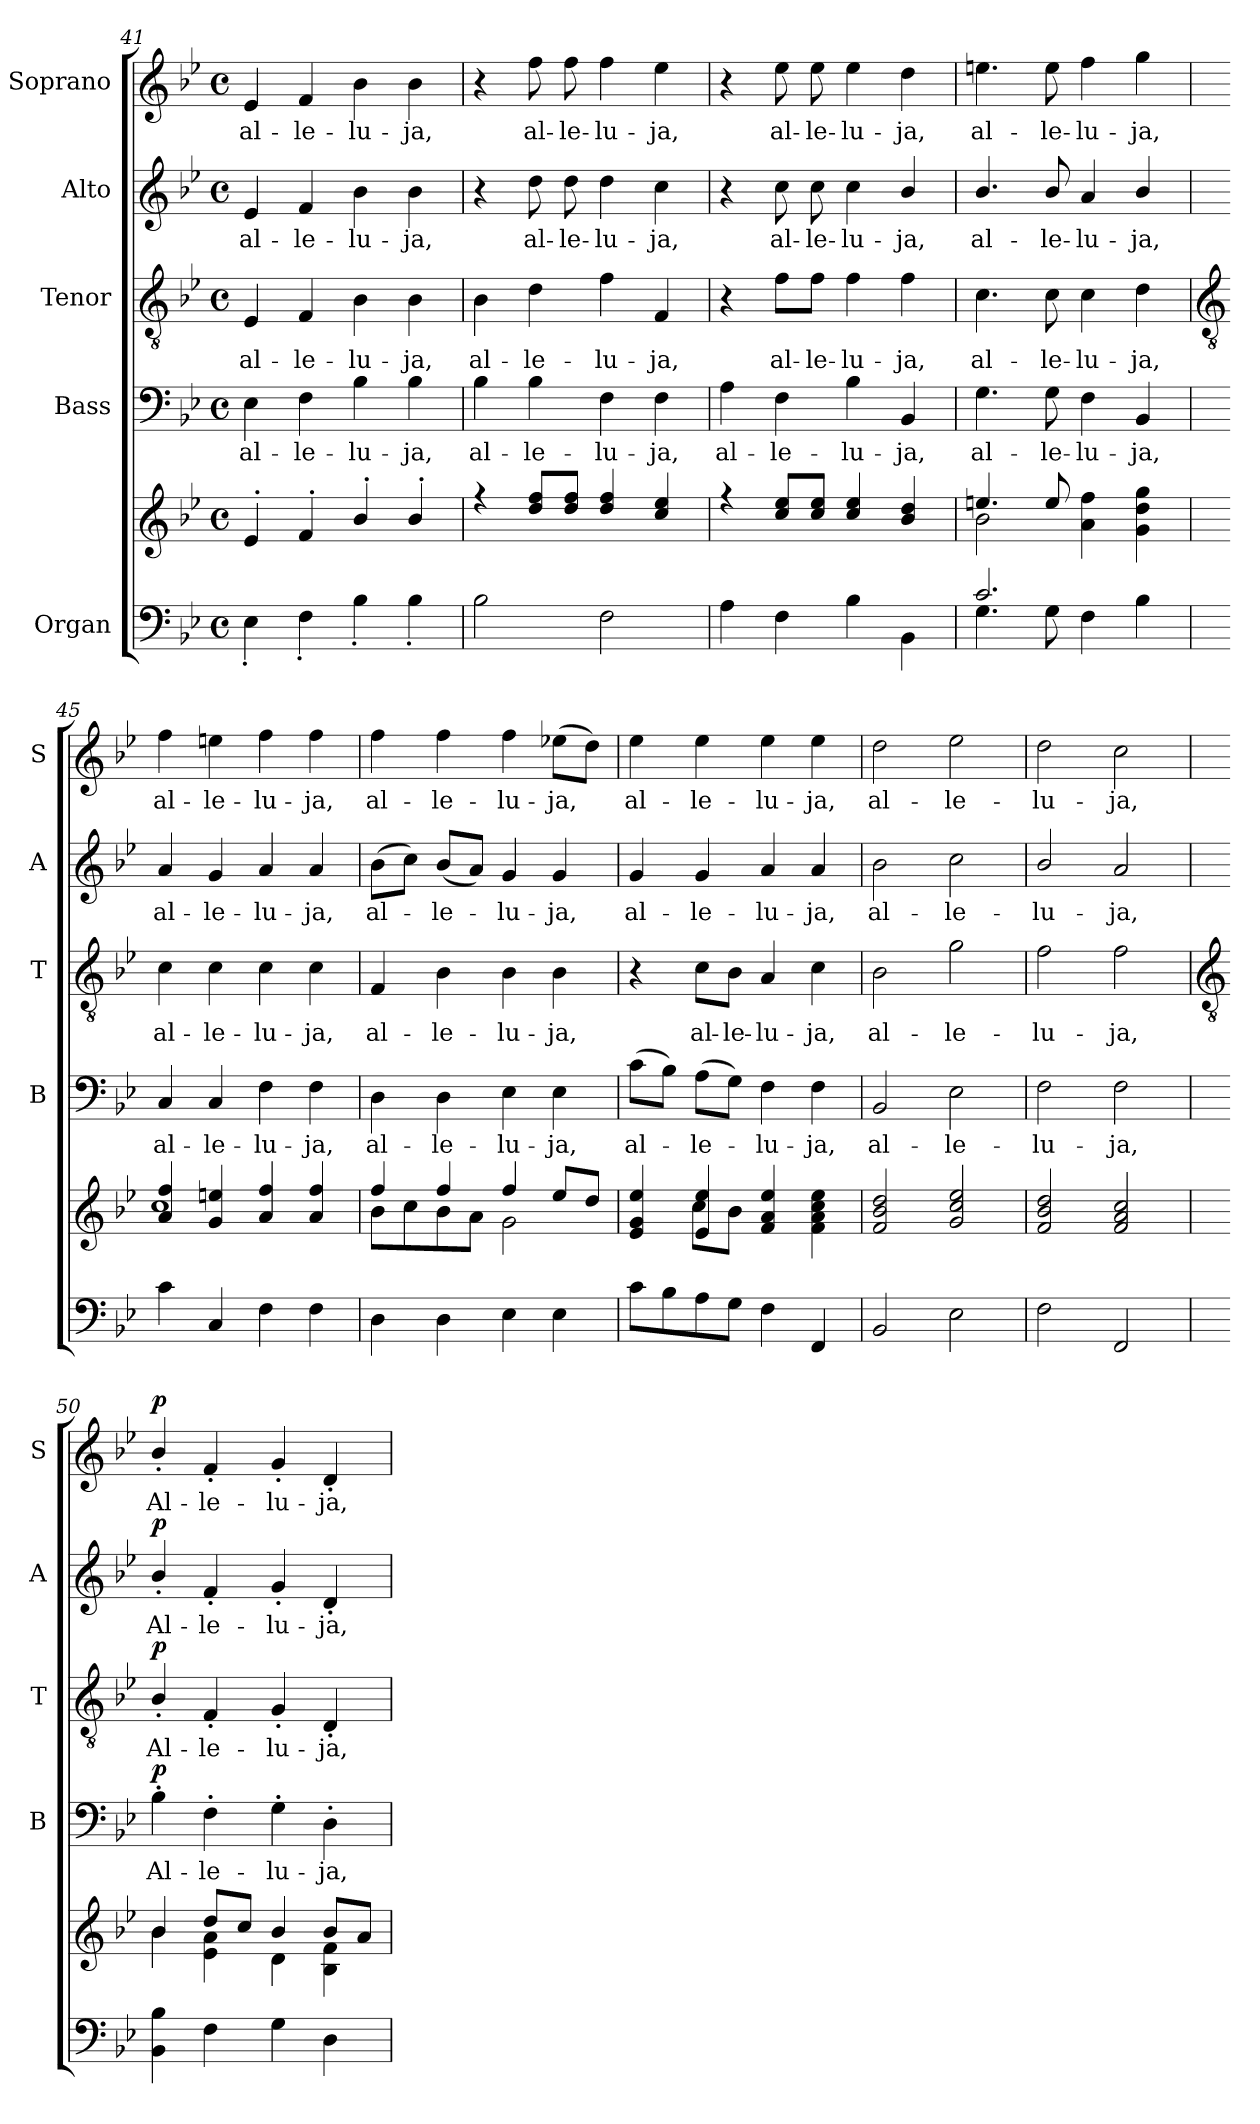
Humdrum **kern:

**kern	**kern	**kern	**text	**dynam	**kern	**text	**dynam	**kern	**text	**dynam	**kern	**text	**dynam
*part5	*part5	*part4	*part4	*part4	*part3	*part3	*part3	*part2	*part2	*part2	*part1	*part1	*part1
*staff6	*staff5	*staff4	*staff4	*staff4	*staff3	*staff3	*staff3	*staff2	*staff2	*staff2	*staff1	*staff1	*staff1
*I"Organ	*	*I"Bass	*	*	*I"Tenor	*	*	*I"Alto	*	*	*I"Soprano	*	*
*	*	*I'B	*	*	*I'T	*	*	*I'A	*	*	*I'S	*	*
*clefF4	*clefG2	*clefF4	*	*	*clefGv2	*	*	*clefG2	*	*	*clefG2	*	*
*k[b-e-]	*k[b-e-]	*k[b-e-]	*	*	*k[b-e-]	*	*	*k[b-e-]	*	*	*k[b-e-]	*	*
*B-:	*B-:	*B-:	*	*	*B-:	*	*	*B-:	*	*	*B-:	*	*
*M4/4	*M4/4	*M4/4	*	*	*M4/4	*	*	*M4/4	*	*	*M4/4	*	*
*met(c)	*met(c)	*met(c)	*	*	*met(c)	*	*	*met(c)	*	*	*met(c)	*	*
=41	=41	=41	=41	=41	=41	=41	=41	=41	=41	=41	=41	=41	=41
*^	*^	*	*	*	*	*	*	*	*	*	*	*	*
!	!	!	!	!	!LO:LY:b	!	!	!LO:LY:b	!	!	!LO:LY:b	!	!	!LO:LY:b	!
1ryy	4E-'	4e-'	1ryy	4E-	al-	.	4E-	al-	.	4e-	al-	.	4e-	al-	.
!	!	!	!	!	!LO:LY:b	!	!	!LO:LY:b	!	!	!LO:LY:b	!	!	!LO:LY:b	!
.	4F'	4f'	.	4F	-le-	.	4F	-le-	.	4f	-le-	.	4f	-le-	.
!	!	!	!	!	!LO:LY:b	!	!	!LO:LY:b	!	!	!LO:LY:b	!	!	!LO:LY:b	!
.	4B-'	4b-'	.	4B-	-lu-	.	4B-	-lu-	.	4b-	-lu-	.	4b-	-lu-	.
!	!	!	!	!	!LO:LY:b	!	!	!LO:LY:b	!	!	!LO:LY:b	!	!	!LO:LY:b	!
.	4B-'	4b-'	.	4B-	-ja,	.	4B-	-ja,	.	4b-	-ja,	.	4b-	-ja,	.
=42	=42	=42	=42	=42	=42	=42	=42	=42	=42	=42	=42	=42	=42	=42	=42
!	!	!	!	!	!LO:LY:b	!	!	!LO:LY:b	!	!	!	!	!	!	!
1ryy	2B-	4r	1ryy	4B-	al-	.	4B-	al-	.	4r	.	.	4r	.	.
!	!	!	!	!	!LO:LY:b	!	!	!LO:LY:b	!	!	!LO:LY:b	!	!	!LO:LY:b	!
.	.	8dd 8ffL	.	4B-	-le-	.	4d	-le-	.	8dd	al-	.	8ff	al-	.
!	!	!	!	!	!	!	!	!	!	!	!LO:LY:b	!	!	!LO:LY:b	!
.	.	8dd 8ffJ	.	.	.	.	.	.	.	8dd	-le-	.	8ff	-le-	.
!	!	!	!	!	!LO:LY:b	!	!	!LO:LY:b	!	!	!LO:LY:b	!	!	!LO:LY:b	!
.	2F	4dd 4ff	.	4F	-lu-	.	4f	-lu-	.	4dd	-lu-	.	4ff	-lu-	.
!	!	!	!	!	!LO:LY:b	!	!	!LO:LY:b	!	!	!LO:LY:b	!	!	!LO:LY:b	!
.	.	4cc 4ee-	.	4F	-ja,	.	4F	-ja,	.	4cc	-ja,	.	4ee-	-ja,	.
=43	=43	=43	=43	=43	=43	=43	=43	=43	=43	=43	=43	=43	=43	=43	=43
!	!	!	!	!	!LO:LY:b	!	!	!	!	!	!	!	!	!	!
1ryy	4A	4r	1ryy	4A	al-	.	4r	.	.	4r	.	.	4r	.	.
!	!	!	!	!	!LO:LY:b	!	!	!LO:LY:b	!	!	!LO:LY:b	!	!	!LO:LY:b	!
.	4F	8cc 8ee-L	.	4F	-le-	.	8f\L	al-	.	8cc	al-	.	8ee-	al-	.
!	!	!	!	!	!	!	!	!LO:LY:b	!	!	!LO:LY:b	!	!	!LO:LY:b	!
.	.	8cc 8ee-J	.	.	.	.	8f\J	-le-	.	8cc	-le-	.	8ee-	-le-	.
!	!	!	!	!	!LO:LY:b	!	!	!LO:LY:b	!	!	!LO:LY:b	!	!	!LO:LY:b	!
.	4B-	4cc 4ee-	.	4B-	-lu-	.	4f	-lu-	.	4cc	-lu-	.	4ee-	-lu-	.
!	!	!	!	!	!LO:LY:b	!	!	!LO:LY:b	!	!	!LO:LY:b	!	!	!LO:LY:b	!
.	4BB-	4b- 4dd	.	4BB-	-ja,	.	4f	-ja,	.	4b-/	-ja,	.	4dd	-ja,	.
=44	=44	=44	=44	=44	=44	=44	=44	=44	=44	=44	=44	=44	=44	=44	=44
!	!	!	!	!	!LO:LY:b	!	!	!LO:LY:b	!	!	!LO:LY:b	!	!	!LO:LY:b	!
2.c/	4.G	4.een/	2b-\	4.G	al-	.	4.c	al-	.	4.b-/	al-	.	4.een	al-	.
!	!	!	!	!	!LO:LY:b	!	!	!LO:LY:b	!	!	!LO:LY:b	!	!	!LO:LY:b	!
.	8G	8ee/	.	8G	-le-	.	8c	-le-	.	8b-/	-le-	.	8ee	-le-	.
!	!	!	!	!	!LO:LY:b	!	!	!LO:LY:b	!	!	!LO:LY:b	!	!	!LO:LY:b	!
.	4F	4a 4ff	2ryy	4F	-lu-	.	4c	-lu-	.	4a	-lu-	.	4ff	-lu-	.
!	!	!	!	!	!LO:LY:b	!	!	!LO:LY:b	!	!	!LO:LY:b	!	!	!LO:LY:b	!
4ryy	4B-	4g 4dd 4gg	.	4BB-	-ja,	.	4d	-ja,	.	4b-/	-ja,	.	4gg	-ja,	.
*v	*v	*	*	*	*	*	*	*	*	*	*	*	*	*	*
!!LO:LB:g=z
=45	=45	=45	=45	=45	=45	=45	=45	=45	=45	=45	=45	=45	=45	=45
*	*	*	*	*	*	*clefGv2	*	*	*	*	*	*	*	*
*^	*	*	*	*	*	*	*	*	*	*	*	*	*	*
!	!	!	!	!	!LO:LY:b	!	!	!LO:LY:b	!	!	!LO:LY:b	!	!	!LO:LY:b	!
*v	*v	*	*	*	*	*	*	*	*	*	*	*	*	*	*
4c	4a 4ff	1cc\	4C	al-	.	4c	al-	.	4a	al-	.	4ff	al-	.
!	!	!	!	!LO:LY:b	!	!	!LO:LY:b	!	!	!LO:LY:b	!	!	!LO:LY:b	!
4C	4g 4een	.	4C	-le-	.	4c	-le-	.	4g	-le-	.	4een	-le-	.
!	!	!	!	!LO:LY:b	!	!	!LO:LY:b	!	!	!LO:LY:b	!	!	!LO:LY:b	!
4F	4a 4ff	.	4F	-lu-	.	4c	-lu-	.	4a	-lu-	.	4ff	-lu-	.
!	!	!	!	!LO:LY:b	!	!	!LO:LY:b	!	!	!LO:LY:b	!	!	!LO:LY:b	!
4F	4a 4ff	.	4F	-ja,	.	4c	-ja,	.	4a	-ja,	.	4ff	-ja,	.
=46	=46	=46	=46	=46	=46	=46	=46	=46	=46	=46	=46	=46	=46	=46
!	!	!	!	!LO:LY:b	!	!	!LO:LY:b	!	!	!LO:LY:b	!	!	!LO:LY:b	!
4D	4ff/	8b-\L	4D	al-	.	4F	al-	.	(>8b-L	al-	.	4ff	al-	.
.	.	8cc\	.	.	.	.	.	.	8ccJ)	.	.	.	.	.
!	!	!	!	!LO:LY:b	!	!	!LO:LY:b	!	!	!LO:LY:b	!	!	!LO:LY:b	!
4D	4ff/	8b-\	4D	-le-	.	4B-	-le-	.	(<8b-L	le-	.	4ff	-le-	.
.	.	8a\J	.	.	.	.	.	.	8aJ)	.	.	.	.	.
!	!	!	!	!LO:LY:b	!	!	!LO:LY:b	!	!	!LO:LY:b	!	!	!LO:LY:b	!
4E-	4ff/	2g\	4E-	-lu-	.	4B-	-lu-	.	4g	lu-	.	4ff	-lu-	.
!	!	!	!	!LO:LY:b	!	!	!LO:LY:b	!	!	!LO:LY:b	!	!	!LO:LY:b	!
4E-	8ee-/L	.	4E-	-ja,	.	4B-	-ja,	.	4g	-ja,	.	(>8ee-XL	-ja,	.
.	8dd/J	.	.	.	.	.	.	.	.	.	.	8ddJ)	.	.
=47	=47	=47	=47	=47	=47	=47	=47	=47	=47	=47	=47	=47	=47	=47
!	!	!	!	!LO:LY:b	!	!	!	!	!	!LO:LY:b	!	!	!LO:LY:b	!
8cL	4e- 4g 4ee-	4ryy	(>8cL	al-	.	4r	.	.	4g	al-	.	4ee-	al-	.
8B-	.	.	8B-J)	.	.	.	.	.	.	.	.	.	.	.
!	!	!	!	!LO:LY:b	!	!	!LO:LY:b	!	!	!LO:LY:b	!	!	!LO:LY:b	!
8A	4e- 4ee-	8cc\L	(>8AL	le-	.	8c\L	al-	.	4g	-le-	.	4ee-	-le-	.
!	!	!	!	!	!	!	!LO:LY:b	!	!	!	!	!	!	!
8GJ	.	8b-\J	8GJ)	.	.	8B-\J	-le-	.	.	.	.	.	.	.
!	!	!	!	!LO:LY:b	!	!	!LO:LY:b	!	!	!LO:LY:b	!	!	!LO:LY:b	!
4F	4f 4a 4ee-	2ryy	4F	lu-	.	4A	-lu-	.	4a	-lu-	.	4ee-	-lu-	.
!	!	!	!	!LO:LY:b	!	!	!LO:LY:b	!	!	!LO:LY:b	!	!	!LO:LY:b	!
4FF	4f 4a 4cc 4ee-	.	4F	-ja,	.	4c	-ja,	.	4a	-ja,	.	4ee-	-ja,	.
=48	=48	=48	=48	=48	=48	=48	=48	=48	=48	=48	=48	=48	=48	=48
!	!	!	!	!LO:LY:b	!	!	!LO:LY:b	!	!	!LO:LY:b	!	!	!LO:LY:b	!
2BB-	2f 2b- 2dd	1ryy	2BB-	al-	.	2B-	al-	.	2b-	al-	.	2dd	al-	.
!	!	!	!	!LO:LY:b	!	!	!LO:LY:b	!	!	!LO:LY:b	!	!	!LO:LY:b	!
2E-	2g 2cc 2ee-	.	2E-	-le-	.	2g	-le-	.	2cc	-le-	.	2ee-	-le-	.
=49	=49	=49	=49	=49	=49	=49	=49	=49	=49	=49	=49	=49	=49	=49
!	!	!	!	!LO:LY:b	!	!	!LO:LY:b	!	!	!LO:LY:b	!	!	!LO:LY:b	!
2F	2f 2b- 2dd	1ryy	2F	-lu-	.	2f	-lu-	.	2b-/	-lu-	.	2dd	-lu-	.
!	!	!	!	!LO:LY:b	!	!	!LO:LY:b	!	!	!LO:LY:b	!	!	!LO:LY:b	!
2FF	2f 2a 2cc	.	2F	-ja,	.	2f	-ja,	.	2a	-ja,	.	2cc	-ja,	.
!!LO:LB:g=z
=50	=50	=50	=50	=50	=50	=50	=50	=50	=50	=50	=50	=50	=50	=50
*	*	*	*	*	*	*clefGv2	*	*	*	*	*	*	*	*
!	!	!	!	!LO:LY:b	!LO:DY:b	!	!LO:LY:b	!LO:DY:b	!	!LO:LY:b	!LO:DY:b	!	!LO:LY:b	!LO:DY:b
4BB- 4B-	4b-/	4b-\	4B-'\	Al-	p	4B-'/	Al-	p	4b-'/	Al-	p	4b-'/	Al-	p
!	!	!	!	!LO:LY:b	!	!	!LO:LY:b	!	!	!LO:LY:b	!	!	!LO:LY:b	!
4F	8dd/L	4e-\ 4a\	4F'	-le-	.	4F'	-le-	.	4f'	-le-	.	4f'	-le-	.
.	8cc/J	.	.	.	.	.	.	.	.	.	.	.	.	.
!	!	!	!	!LO:LY:b	!	!	!LO:LY:b	!	!	!LO:LY:b	!	!	!LO:LY:b	!
4G	4b-/	4d\	4G'	-lu-	.	4G'	-lu-	.	4g'	-lu-	.	4g'	-lu-	.
!	!	!	!	!LO:LY:b	!	!	!LO:LY:b	!	!	!LO:LY:b	!	!	!LO:LY:b	!
4D	8b-L	4B-\ 4f\	4D'	-ja,	.	4D'	-ja,	.	4d'	-ja,	.	4d'	-ja,	.
.	8aJ	.	.	.	.	.	.	.	.	.	.	.	.	.
*	*v	*v	*	*	*	*	*	*	*	*	*	*	*	*
=	=	=	=	=	=	=	=	=	=	=	=	=	=
*-	*-	*-	*-	*-	*-	*-	*-	*-	*-	*-	*-	*-	*-
